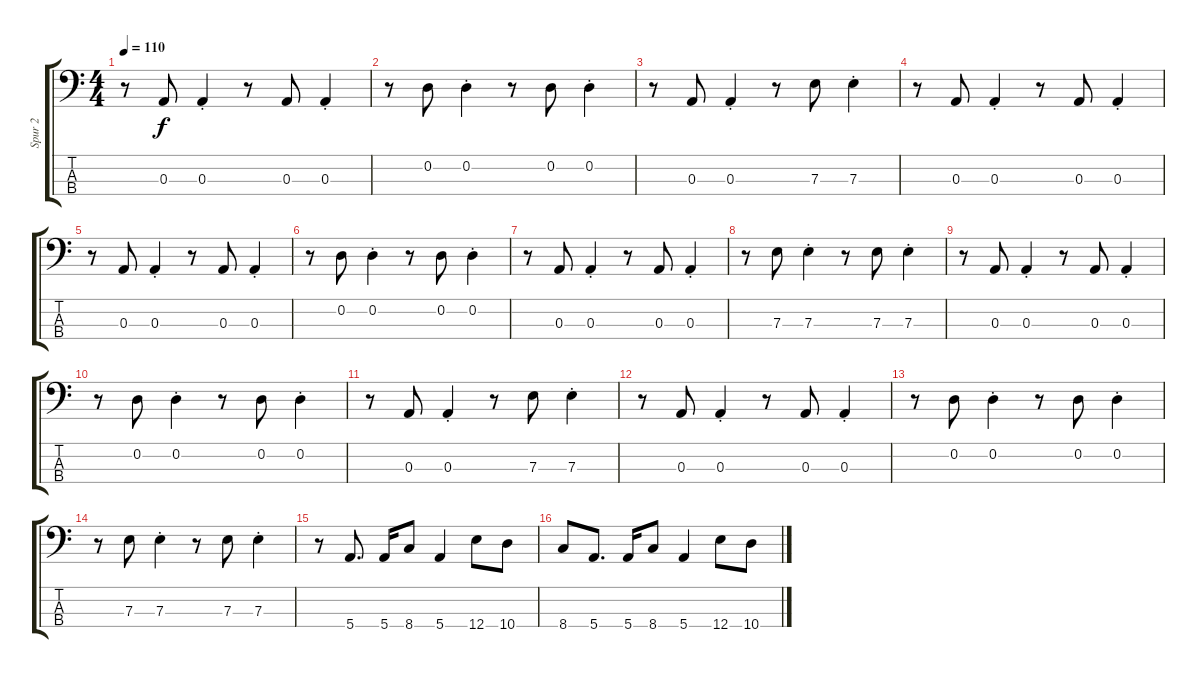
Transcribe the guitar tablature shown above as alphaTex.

\track ("Spur 2" "Spur 2") {instrument electricbassfinger}
\staff {score tabs}
\tuning (G2 D2 A1 E1) {hide}
\ts (4 4)
\tempo 110
\clef f4
\ks c
r.8{dy f} 0.3.8 0.3{st}.4 r.8 0.3.8 0.3{st}.4 |
r.8 0.2.8 0.2{st}.4 r.8 0.2.8 0.2{st}.4 |
r.8 0.3.8 0.3{st}.4 r.8 7.3.8 7.3{st}.4 |
r.8 0.3.8 0.3{st}.4 r.8 0.3.8 0.3{st}.4 |
r.8 0.3.8 0.3{st}.4 r.8 0.3.8 0.3{st}.4 |
r.8 0.2.8 0.2{st}.4 r.8 0.2.8 0.2{st}.4 |
r.8 0.3.8 0.3{st}.4 r.8 0.3.8 0.3{st}.4 |
r.8 7.3.8 7.3{st}.4 r.8 7.3.8 7.3{st}.4 |
r.8 0.3.8 0.3{st}.4 r.8 0.3.8 0.3{st}.4 |
r.8 0.2.8 0.2{st}.4 r.8 0.2.8 0.2{st}.4 |
r.8 0.3.8 0.3{st}.4 r.8 7.3.8 7.3{st}.4 |
r.8 0.3.8 0.3{st}.4 r.8 0.3.8 0.3{st}.4 |
r.8 0.2.8 0.2{st}.4 r.8 0.2.8 0.2{st}.4 |
r.8 7.3.8 7.3{st}.4 r.8 7.3.8 7.3{st}.4 |
r.8 5.4.8{d} 5.4.16 8.4.8 5.4.4 12.4.8 10.4.8 |
8.4.8 5.4.8{d} 5.4.16 8.4.8 5.4.4 12.4.8 10.4.8
